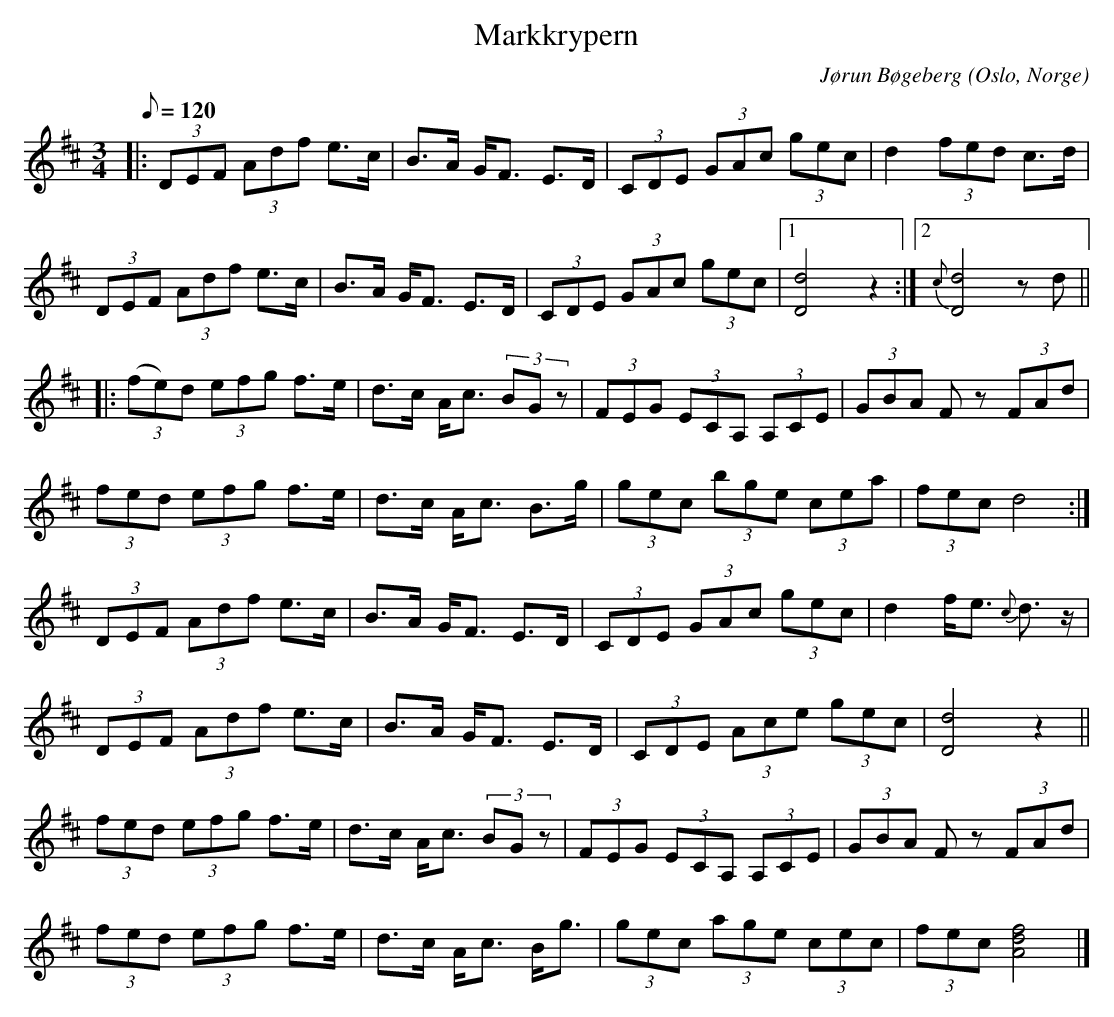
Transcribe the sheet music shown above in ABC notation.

X:1
T:Markkrypern
M:3/4
L:1/8
Q:120
O:Oslo, Norge
C:Jørun Bøgeberg
M:3/4
L:1/16
K:D
|:(3D2E2F2 (3A2d2f2 e3c | B3A GF3 E3D| (3C2D2E2 (3G2A2c2 (3g2e2c2| d4(3f2e2d2 c3d|
(3D2E2F2 (3A2d2f2 e3c | B3A GF3 E3D |(3C2D2E2 (3G2A2c2 (3g2e2c2|1 [D8d8]z4:|2 {c}[D8d8]z2d2 ||
|:(3(f2e2)d2 (3e2f2g2 f3e|d3c Ac3 (3B2G2z2| (3F2E2G2 (3E2C2A,2 (3A,2C2E2|(3G2B2A2 F2z2 (3F2A2d2|
 (3f2e2d2 (3e2f2g2 f3e|d3c Ac3 B3g |(3g2e2c2 (3b2g2e2 (3c2e2a2| (3f2e2c2 d8:|
(3D2E2F2 (3A2d2f2 e3c | B3A GF3 E3D| (3C2D2E2 (3G2A2c2 (3g2e2c2| d4fe3 {c}d3z|
(3D2E2F2 (3A2d2f2 e3c | B3A GF3 E3D |(3C2D2E2 (3A2c2e2 (3g2e2c2| [D8d8]z4||
(3f2e2d2 (3e2f2g2 f3e|d3c Ac3 (3B2G2z2| (3F2E2G2 (3E2C2A,2 (3A,2C2E2|(3G2B2A2 F2z2 (3F2A2d2|
 (3f2e2d2 (3e2f2g2 f3e|d3c Ac3 Bg3 |(3g2e2c2 (3a2g2e2 (3c2e2c2|(3f2e2c2 [A8d8f8] |]
